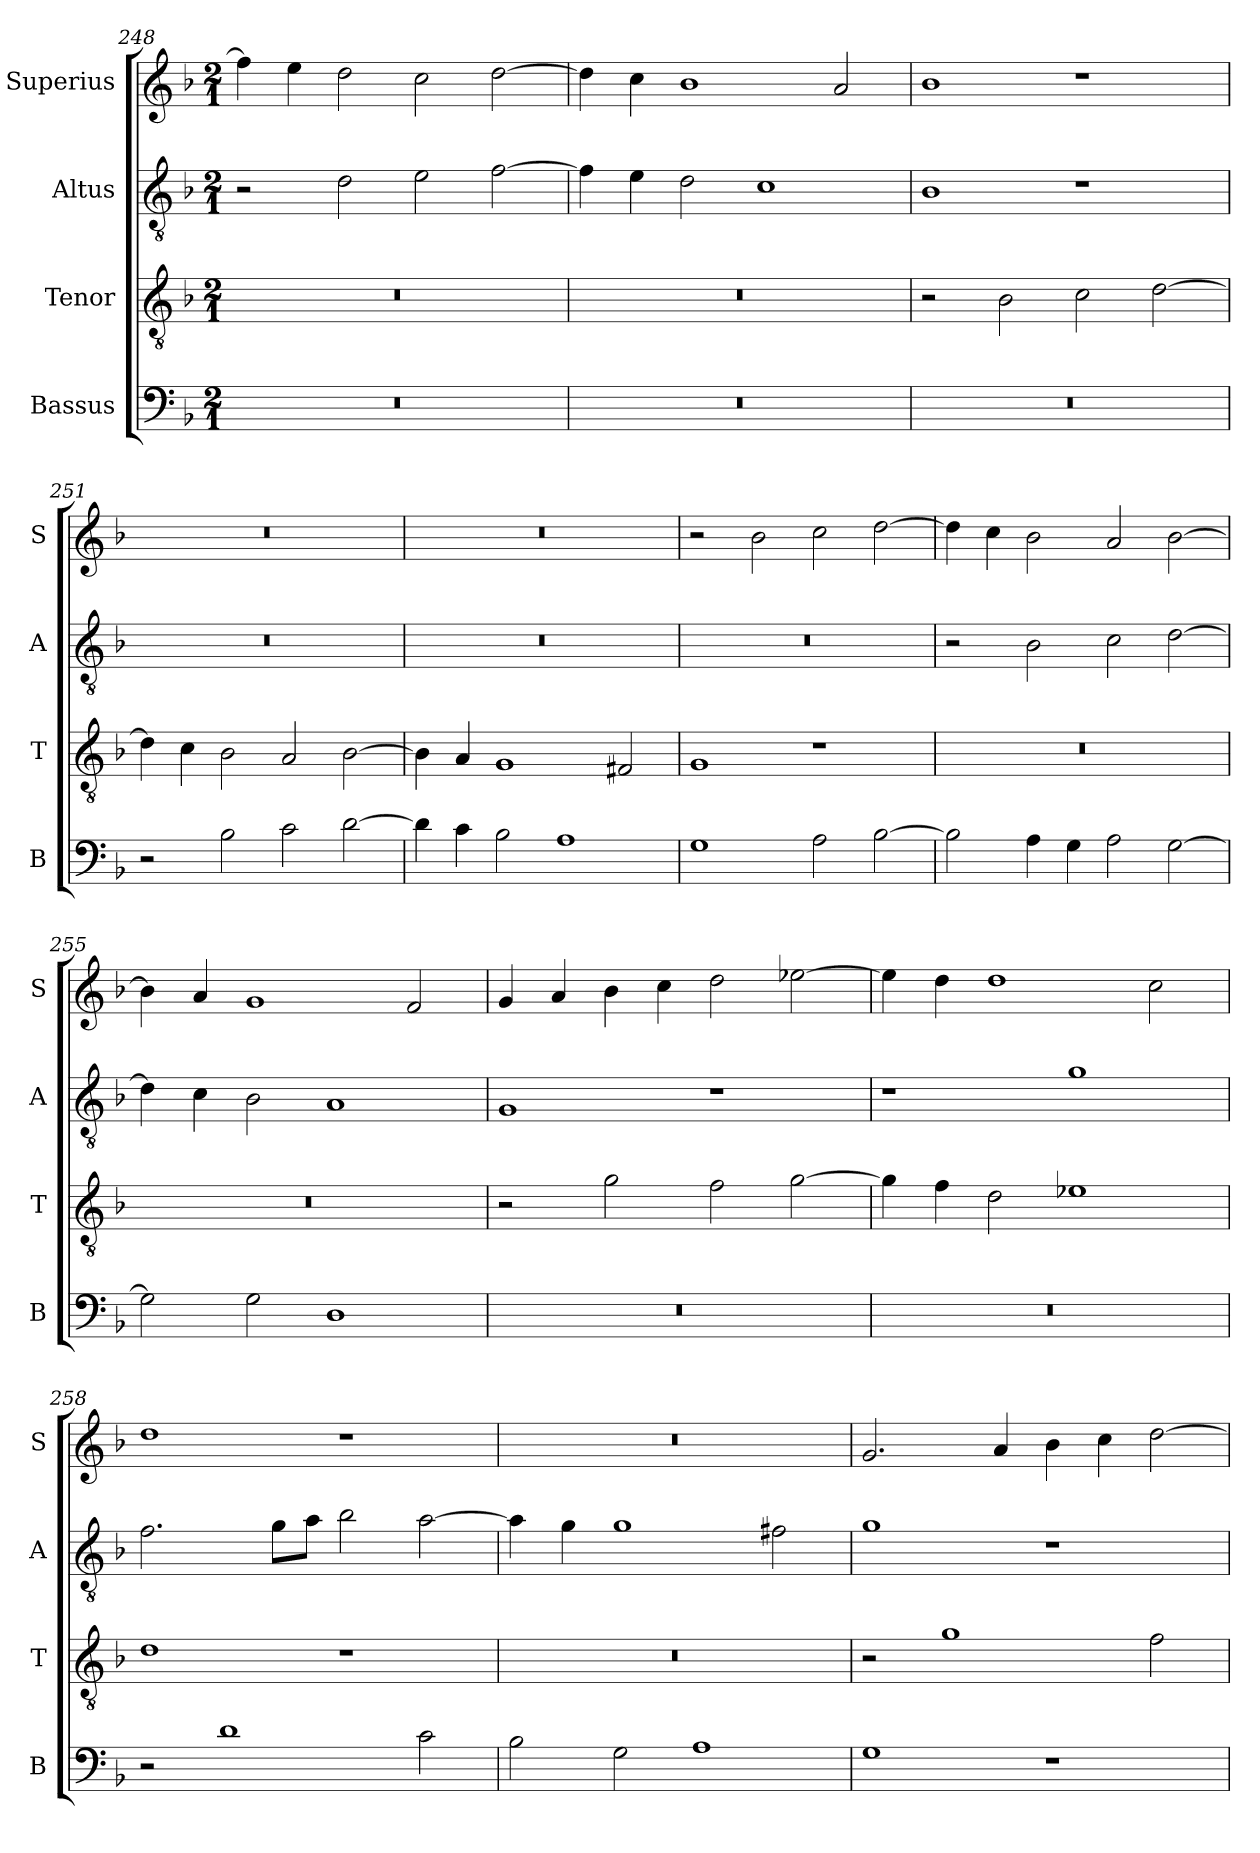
**kern	**kern	**kern	**kern
*part4	*part3	*part2	*part1
*staff4	*staff3	*staff2	*staff1
*I"Bassus	*I"Tenor	*I"Altus	*I"Superius
*I'B	*I'T	*I'A	*I'S
*clefF4	*clefGv2	*clefGv2	*clefG2
*k[b-]	*k[b-]	*k[b-]	*k[b-]
*M2/1	*M2/1	*M2/1	*M2/1
=248	=248	=248	=248
0r	0r	2r	4ff\]
.	.	.	4ee\
.	.	2d\	2dd\
.	.	2e\	2cc\
.	.	[2f\	[2dd\
=249	=249	=249	=249
0r	0r	4f\]	4dd\]
.	.	4e\	4cc\
.	.	2d\	1b-
.	.	1c	.
.	.	.	2a/
=250	=250	=250	=250
0r	2r	1B-	1b-
.	2B-\	.	.
.	2c\	1r	1r
.	[2d\	.	.
=251	=251	=251	=251
2r	4d\]	0r	0r
.	4c\	.	.
2B-\	2B-\	.	.
2c\	2A/	.	.
[2d\	[2B-\	.	.
=252	=252	=252	=252
4d\]	4B-\]	0r	0r
4c\	4A/	.	.
2B-\	1G	.	.
1A	.	.	.
.	2F#X/	.	.
=253	=253	=253	=253
1G	1G	0r	2r
.	.	.	2b-\
2A\	1r	.	2cc\
[2B-\	.	.	[2dd\
=254	=254	=254	=254
2B-\]	0r	2r	4dd\]
.	.	.	4cc\
4A\	.	2B-\	2b-\
4G\	.	.	.
2A\	.	2c\	2a/
[2G\	.	[2d\	[2b-\
=255	=255	=255	=255
2G\]	0r	4d\]	4b-\]
.	.	4c\	4a/
2G\	.	2B-\	1g
1D	.	1A	.
.	.	.	2f/
=256	=256	=256	=256
0r	2r	1G	4g/
.	.	.	4a/
.	2g\	.	4b-\
.	.	.	4cc\
.	2f\	1r	2dd\
.	[2g\	.	[2ee-X\
=257	=257	=257	=257
0r	4g\]	1r	4ee-\]
.	4f\	.	4dd\
.	2d\	.	1dd
.	1e-X	1g	.
.	.	.	2cc\
=258	=258	=258	=258
2r	1d	2.f\	1dd
1d	.	.	.
.	.	8g\L	.
.	.	8a\J	.
.	1r	2b-\	1r
2c\	.	[2a\	.
=259	=259	=259	=259
2B-\	0r	4a\]	0r
.	.	4g\	.
2G\	.	1g	.
1A	.	.	.
.	.	2f#X\	.
=260	=260	=260	=260
1G	2r	1g	2.g/
.	1g	.	.
.	.	.	4a/
1r	.	1r	4b-\
.	.	.	4cc\
.	2f\	.	[2dd\
=	=	=	=
*-	*-	*-	*-
